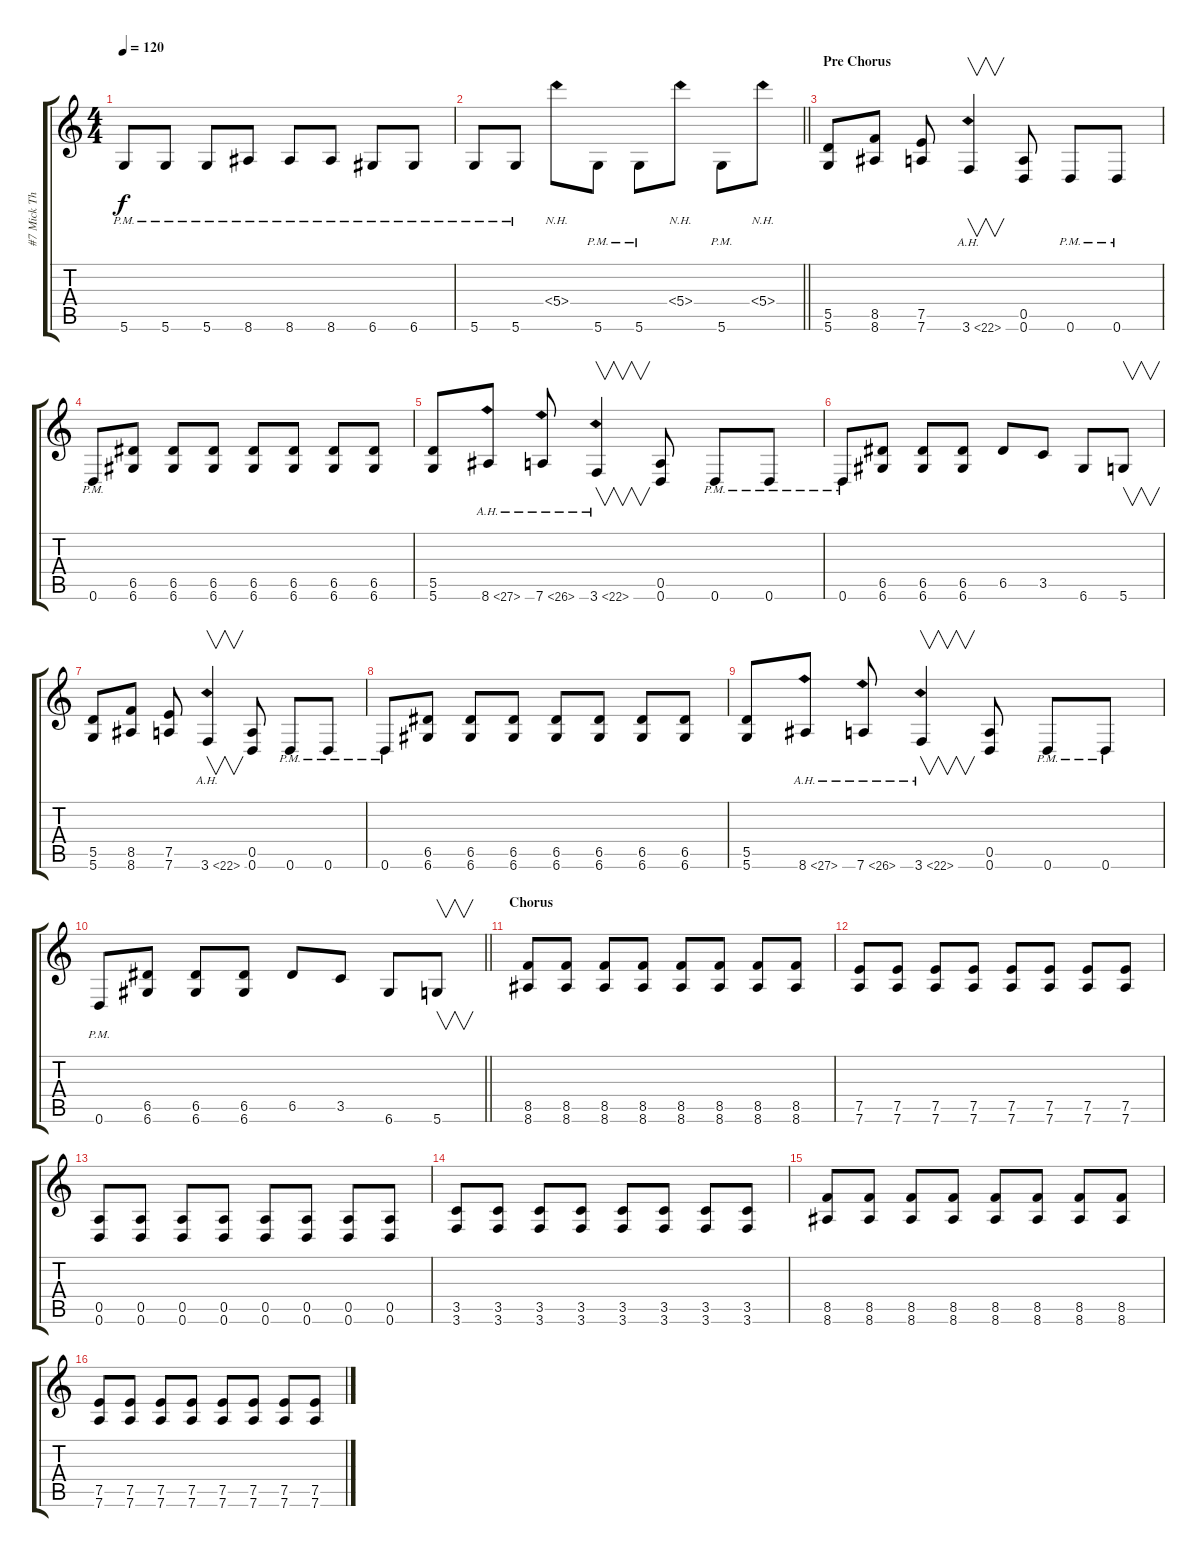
\track ("#7 Mick Thomson" "#7 Mick Th") {instrument distortionguitar}
\staff {score tabs}
\tuning (E4 B3 G3 D3 A2 D2) {hide}
\ts (4 4)
\tempo 120
\clef g2
\ks c
5.6{pm}.8{dy f} 5.6{pm}.8 5.6{pm}.8 8.6{pm}.8 8.6{pm}.8 8.6{pm}.8 6.6{pm}.8 6.6{pm}.8 |
\barLineRight lightlight
5.6{pm}.8 5.6{pm}.8 5.4{nh}.8 5.6{pm}.8 5.6{pm}.8 5.4{nh}.8 5.6{pm}.8 5.4{nh}.8 |
\section ("" "Pre Chorus")
(5.5 5.6).8 (8.5 8.6).8 (7.5 7.6).8 3.6{ah 19}.4{v} (0.5 0.6).8 0.6{pm}.8 0.6{pm}.8 |
0.6{pm}.8 (6.5 6.6).8 (6.5 6.6).8 (6.5 6.6).8 (6.5 6.6).8 (6.5 6.6).8 (6.5 6.6).8 (6.5 6.6).8 |
(5.5 5.6).8 8.6{ah 19}.8 7.6{ah 19}.8 3.6{ah 19}.4{v} (0.5 0.6).8 0.6{pm}.8 0.6{pm}.8 |
0.6{pm}.8 (6.5 6.6).8 (6.5 6.6).8 (6.5 6.6).8 6.5.8 3.5.8 6.6.8 5.6.8{v} |
(5.5 5.6).8 (8.5 8.6).8 (7.5 7.6).8 3.6{ah 19}.4{v} (0.5 0.6).8 0.6{pm}.8 0.6{pm}.8 |
0.6{pm}.8 (6.5 6.6).8 (6.5 6.6).8 (6.5 6.6).8 (6.5 6.6).8 (6.5 6.6).8 (6.5 6.6).8 (6.5 6.6).8 |
(5.5 5.6).8 8.6{ah 19}.8 7.6{ah 19}.8 3.6{ah 19}.4{v} (0.5 0.6).8 0.6{pm}.8 0.6{pm}.8 |
\barLineRight lightlight
0.6{pm}.8 (6.5 6.6).8 (6.5 6.6).8 (6.5 6.6).8 6.5.8 3.5.8 6.6.8 5.6.8{v} |
\section ("" "Chorus")
(8.5 8.6).8 (8.5 8.6).8 (8.5 8.6).8 (8.5 8.6).8 (8.5 8.6).8 (8.5 8.6).8 (8.5 8.6).8 (8.5 8.6).8 |
(7.5 7.6).8 (7.5 7.6).8 (7.5 7.6).8 (7.5 7.6).8 (7.5 7.6).8 (7.5 7.6).8 (7.5 7.6).8 (7.5 7.6).8 |
(0.5 0.6).8 (0.5 0.6).8 (0.5 0.6).8 (0.5 0.6).8 (0.5 0.6).8 (0.5 0.6).8 (0.5 0.6).8 (0.5 0.6).8 |
(3.5 3.6).8 (3.5 3.6).8 (3.5 3.6).8 (3.5 3.6).8 (3.5 3.6).8 (3.5 3.6).8 (3.5 3.6).8 (3.5 3.6).8 |
(8.5 8.6).8 (8.5 8.6).8 (8.5 8.6).8 (8.5 8.6).8 (8.5 8.6).8 (8.5 8.6).8 (8.5 8.6).8 (8.5 8.6).8 |
(7.5 7.6).8 (7.5 7.6).8 (7.5 7.6).8 (7.5 7.6).8 (7.5 7.6).8 (7.5 7.6).8 (7.5 7.6).8 (7.5 7.6).8
